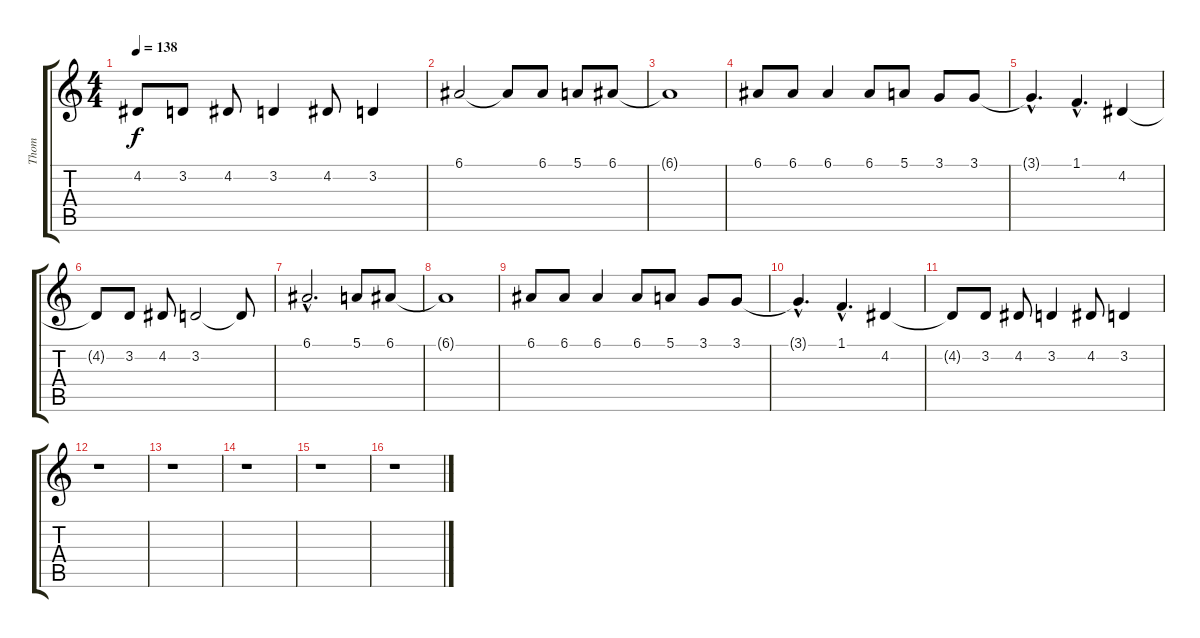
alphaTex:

\track ("Thom" "Thom") {instrument stringensemble1}
\staff {score tabs}
\tuning (E4 B3 G3 D3 A2 E2) {hide}
\ts (4 4)
\tempo 138
\clef g2
\ks c
4.2{t}.8{dy f} 3.2.8 4.2.8 3.2.4 4.2.8 3.2.4 |
6.1.2 6.1{t}.8 6.1.8 5.1.8 6.1.8 |
6.1{t}.1 |
6.1.8 6.1.8 6.1.4 6.1.8 5.1.8 3.1.8 3.1.8 |
3.1{hac t}.4{d} 1.1{hac}.4{d} 4.2.4 |
4.2{t}.8 3.2.8 4.2.8 3.2.2 3.2{t}.8 |
6.1{hac}.2{d} 5.1.8 6.1.8 |
6.1{t}.1 |
6.1.8 6.1.8 6.1.4 6.1.8 5.1.8 3.1.8 3.1.8 |
3.1{hac t}.4{d} 1.1{hac}.4{d} 4.2.4 |
4.2{t}.8 3.2.8 4.2.8 3.2.4 4.2.8 3.2.4 |
r.1 |
r.1 |
r.1 |
r.1 |
r.1
